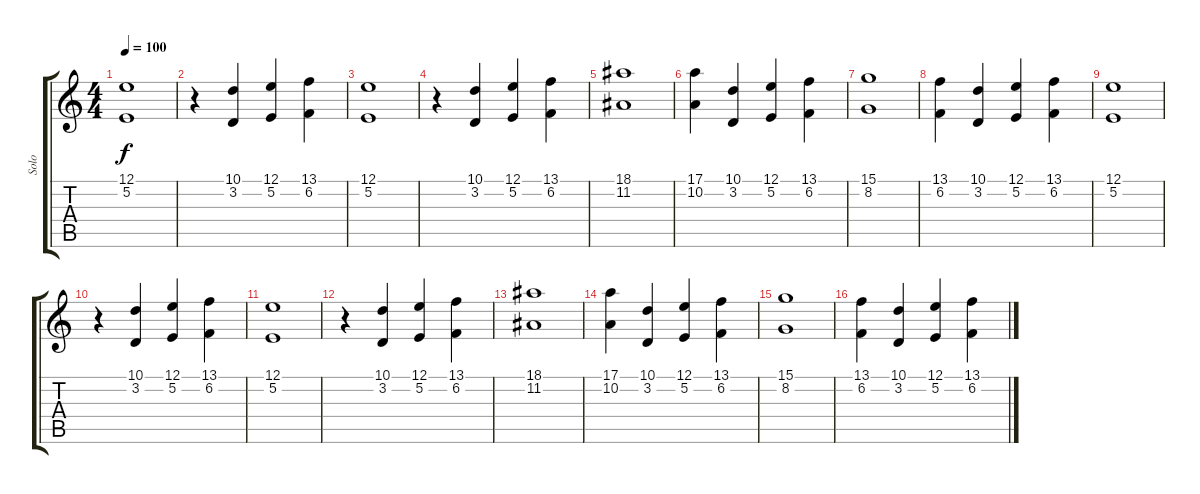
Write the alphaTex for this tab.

\track ("Solo " "Solo ") {instrument stringensemble1}
\staff {score tabs}
\tuning (E4 B3 G3 D3 A2 E2) {hide}
\ts (4 4)
\tempo 100
\clef g2
\ks c
(12.1 5.2).1{dy f} |
r.4 (10.1 3.2).4 (12.1 5.2).4 (13.1 6.2).4 |
(12.1 5.2).1 |
r.4 (10.1 3.2).4 (12.1 5.2).4 (13.1 6.2).4 |
(18.1 11.2).1 |
(17.1 10.2).4 (10.1 3.2).4 (12.1 5.2).4 (13.1 6.2).4 |
(15.1 8.2).1 |
(13.1 6.2).4 (10.1 3.2).4 (12.1 5.2).4 (13.1 6.2).4 |
(12.1 5.2).1 |
r.4 (10.1 3.2).4 (12.1 5.2).4 (13.1 6.2).4 |
(12.1 5.2).1 |
r.4 (10.1 3.2).4 (12.1 5.2).4 (13.1 6.2).4 |
(18.1 11.2).1 |
(17.1 10.2).4 (10.1 3.2).4 (12.1 5.2).4 (13.1 6.2).4 |
(15.1 8.2).1 |
(13.1 6.2).4 (10.1 3.2).4 (12.1 5.2).4 (13.1 6.2).4
